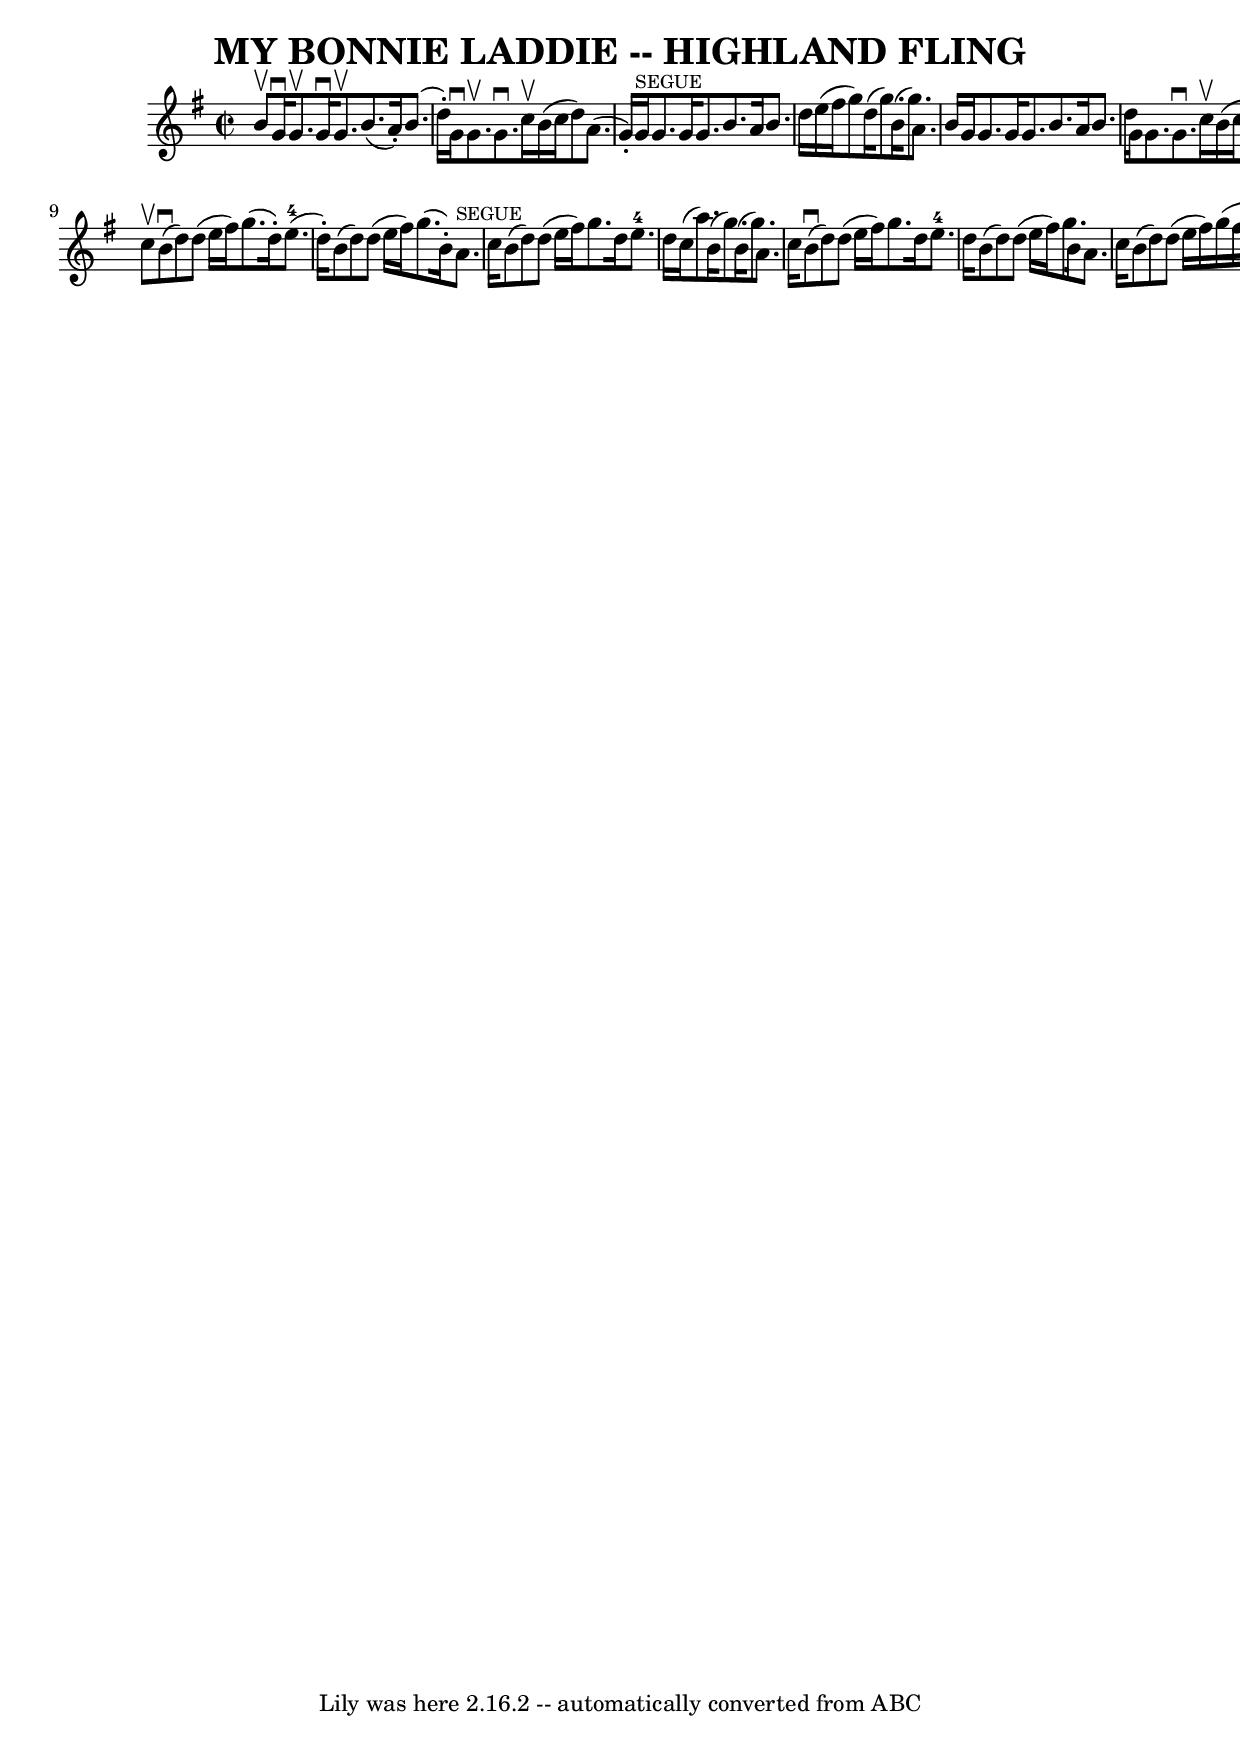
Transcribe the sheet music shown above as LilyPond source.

\version "2.16.2"
\include "Mammoth.ily"
\header {
  %% book = "Ryan's Mammoth Collection of Fiddle Tunes"
  crossRefNumber = "1"
  footnotes = ""
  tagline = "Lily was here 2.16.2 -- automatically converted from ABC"
  title = "MY BONNIE LADDIE -- HIGHLAND FLING"

}
voicedefault =  {


  \override Staff.TimeSignature #'style = #'C
  \time 2/2 
  \key g \major
  b'8^\upbow       |
  g'16^\downbow g'8.^\upbow g'16^\downbow g'8.^\upbow b'8. (a'16-.) b'8. (d''16-.)   |
  g'16^\downbow g'8.^\upbow g'8.^\downbow c''16^\upbow b'16 (c''16 d''8) a'8. (g'16-.)       |
  
  g'16^\segue g'8. g'16 g'8. b'8. a'16 b'8. d''16     |
  e''16 (fis''16 g''8) d''16 (g''8.) b'16 (g''8. ) a'8. b'16    | |
  g'16 g'8. g'16 g'8.    
  b'8. a'16 b'8. d''16    |
  g'16 g'8. g'8.^\downbow   
  c''16^\upbow b'16 (c''16 d''8) a'8. (b'16-.)       |
  
  g'16 g'8. g'16 g'8. b'8. a'16 b'8. d''16    |
  
  e''16 (fis''16 g''8) d''16 (g''8.) b'16 (g''8.) a'8  
  \bar "|." c''8^\upbow       |
  b'8 (^\downbow d''8)   
  d''8 (e''16 fis''16) g''8. (d''16-.) e''8.-4(d''16-.)   |
  b'8 (d''8) d''8 (e''16 fis''16) g''8. (
  b'16-.) a'8.^\segue c''16        |
  b'8 (d''8) d''8 (e''16 fis''16) g''8. d''16 e''8.-4 d''16    |
  
  c''16 (a''8.) b'16 (g''8.) b'16 (g''8.) a'8. c''16    | |
  b'8 (^\downbow d''8) d''8 (e''16    
  fis''16) g''8. d''16 e''8.-4 d''16    |
  b'8 (d''8) d''8 (e''16 fis''16) g''8. b'16 a'8. c''16         |
  b'8 (d''8) d''8 (e''16 fis''16) g''16 (fis''16 
  g''16 a''16) g''8. d''16    |
  c''16 (a''8.) b'16 (g''8.) b'16 (g''8.) a'8    \bar "|."   

}

\score{
  <<

    \context Staff="default"
    {
      \voicedefault 
      
    }

  >>
  \layout {
    
  }
  \midi {
  }

}
